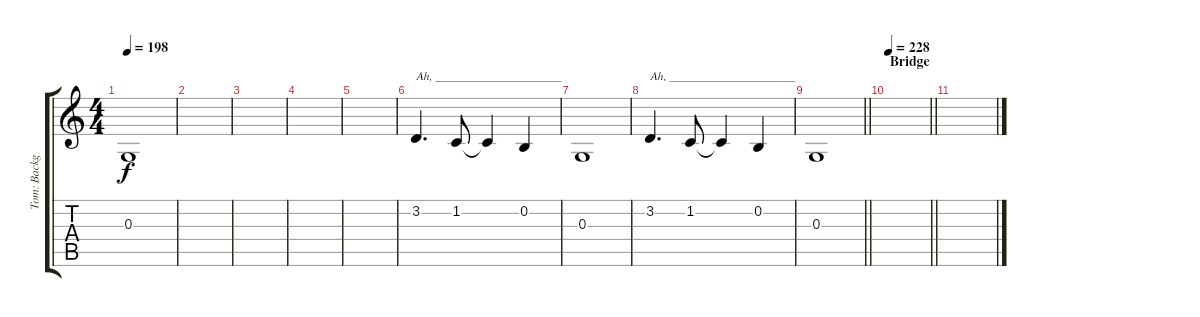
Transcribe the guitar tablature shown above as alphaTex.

\track ("Tom: Background Vocals" "Tom: Backg") {instrument tenorsax}
\staff {score tabs}
\tuning (E4 B3 G3 D3 A2 E2) {hide}
\ts (4 4)
\tempo 198
\clef g2
\ks c
0.3.1{dy f} |
|
|
|
|
3.2.4{d txt "Ah, _____________________"} 1.2.8 1.2{t}.4 0.2.4 |
0.3.1 |
3.2.4{d txt "Ah, _____________________"} 1.2.8 1.2{t}.4 0.2.4 |
\barLineRight lightlight
0.3.1 |
\section ("" "Bridge")
\tempo 228
\barLineRight lightlight
|
\section ("" "")
